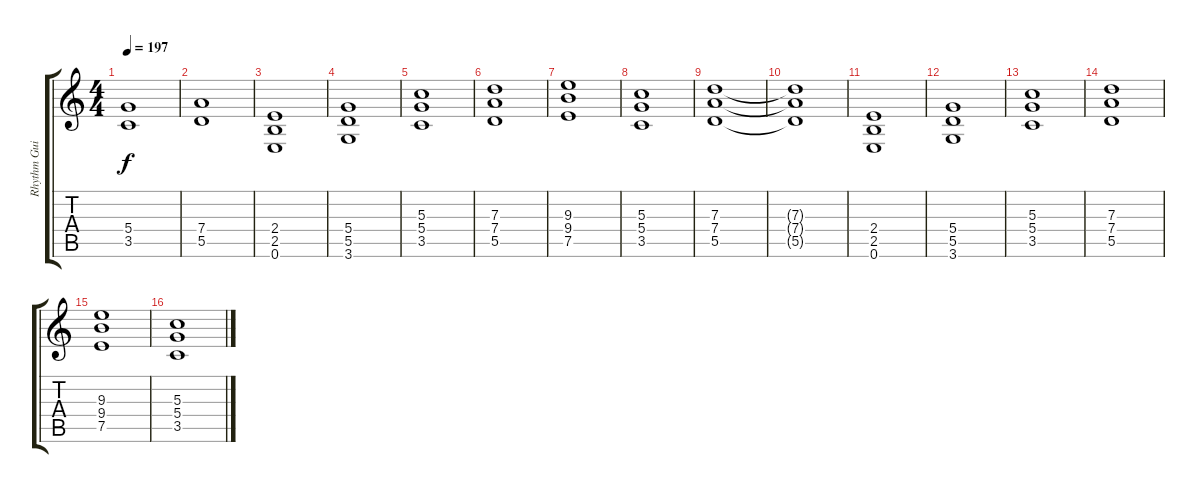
\track ("Rhythm Guitar 1" "Rhythm Gui") {instrument overdrivenguitar}
\staff {score tabs}
\tuning (E4 B3 G3 D3 A2 E2) {hide}
\ts (4 4)
\tempo 197
\clef g2
\ks c
(5.4 3.5).1{dy f} |
(7.4 5.5).1 |
(2.4 2.5 0.6).1 |
(5.4 5.5 3.6).1 |
(5.3 5.4 3.5).1 |
(7.3 7.4 5.5).1 |
(9.3 9.4 7.5).1 |
(5.3 5.4 3.5).1 |
(7.3 7.4 5.5).1 |
(7.3{t} 7.4{t} 5.5{t}).1 |
(2.4 2.5 0.6).1 |
(5.4 5.5 3.6).1 |
(5.3 5.4 3.5).1 |
(7.3 7.4 5.5).1 |
(9.3 9.4 7.5).1 |
(5.3 5.4 3.5).1
